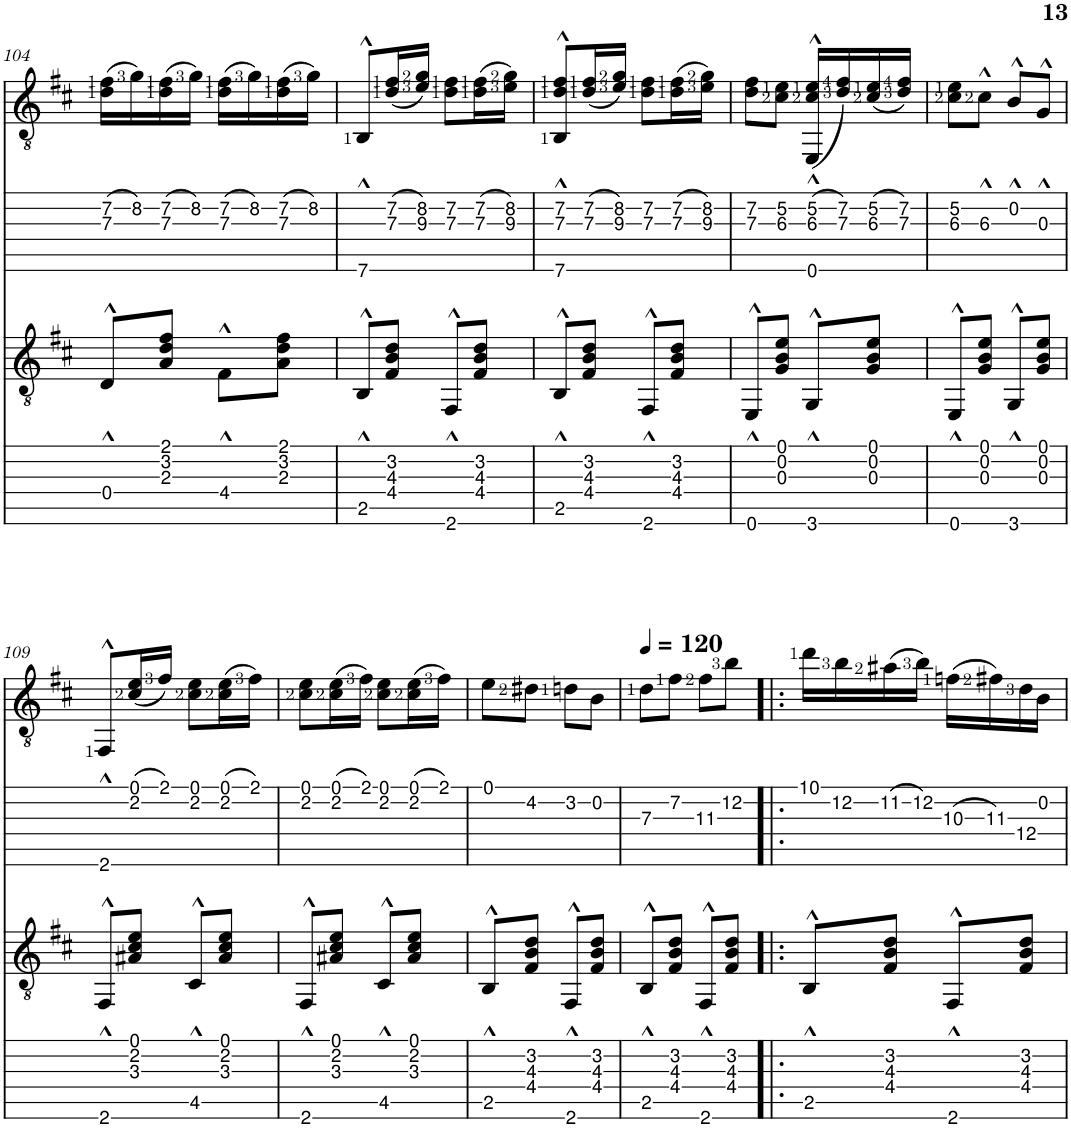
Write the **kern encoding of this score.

**kern	**kern	**kern	**kern
*part2	*part2	*part1	*part1
*staff4	*staff3	*staff2	*staff1
*I"Classical Guitar	*	*I"Classical Guitar	*
!!LO:PB:g=z
*	*clefGv2	*	*clefGv2
*k[f#c#]	*k[f#c#]	*k[f#c#]	*k[f#c#]
*	*	*b:	*b:
*M2/4	*M2/4	*M2/4	*M2/4
=104	=104	=104	=104
8D^^L	8D^^/L	16d\ 16f#\LL	(16d\ 16f#\LL
.	.	16gJ	16g\)
8A\ 8d\ 8f#\J	8A/ 8d/ 8f#/J	16d\ 16f#\L	(16d\ 16f#\
.	.	16gJJ	16g\JJ)
8F#^^L	8F#^^\L	16d\ 16f#\LL	(16d\ 16f#\LL
.	.	16gJ	16g\)
8A\ 8d\ 8f#\J	8A\ 8d\ 8f#\J	16d\ 16f#\L	(16d\ 16f#\
.	.	16gJJ	16g\JJ)
=105	=105	=105	=105
8BB^^L	8BB^^/L	8BB^^L	8BB^^/L
8F#\ 8B\ 8d\J	8F#/ 8B/ 8d/J	16d\ 16f#\L	(16d/ 16f#/L
.	.	16e\ 16g\JJ	16e/ 16g/JJ)
8FF#^^L	8FF#^^/L	8d\ 8f#\L	8d\ 8f#\L
8F#\ 8B\ 8d\J	8F#/ 8B/ 8d/J	16d\ 16f#\L	(16d\ 16f#\L
.	.	16e\ 16g\JJ	16e\ 16g\JJ)
=106	=106	=106	=106
8BB^^L	8BB^^/L	8BB^^\ 8d^^\ 8f#^^\L	8BB/^^ 8d/^^ 8f#/^^L
8F#\ 8B\ 8d\J	8F#/ 8B/ 8d/J	16d\ 16f#\L	(16d/ 16f#/L
.	.	16e\ 16g\JJ	16e/ 16g/JJ)
8FF#^^L	8FF#^^/L	8d\ 8f#\L	8d\ 8f#\L
8F#\ 8B\ 8d\J	8F#/ 8B/ 8d/J	16d\ 16f#\L	(16d\ 16f#\L
.	.	16e\ 16g\JJ	16e\ 16g\JJ)
=107	=107	=107	=107
8EE^^L	8EE^^/L	8d\ 8f#\L	8d\ 8f#\L
8G\ 8B\ 8e\J	8G/ 8B/ 8e/J	8c#\ 8e\J	8c#\ 8e\J
8GG^^L	8GG^^/L	16EE^^\ 16c#^^\ 16e^^\LL	(16EE/^^ 16c#/^^ 16e/^^LL
.	.	16d\ 16f#\J	16d/ 16f#/)
8G\ 8B\ 8e\J	8G/ 8B/ 8e/J	16c#\ 16e\L	(16c#/ 16e/
.	.	16d\ 16f#\JJ	16d/ 16f#/JJ)
=108	=108	=108	=108
8EE^^L	8EE^^/L	8c#\ 8e\L	8c#\ 8e\L
8G\ 8B\ 8e\J	8G/ 8B/ 8e/J	8c#^^J	8c#^^\J
8GG^^L	8GG^^/L	8B^^L	8B^^/L
8G\ 8B\ 8e\J	8G/ 8B/ 8e/J	8G^^J	8G^^/J
!!LO:LB:g=z
=109	=109	=109	=109
8FF#^^L	8FF#^^/L	8FF#^^L	8FF#^^/L
8A#X\ 8c#\ 8e\J	8A#X/ 8c#/ 8e/J	16c#\ 16e\L	(16c#/ 16e/L
.	.	16f#JJ	16f#/JJ)
8C#^^L	8C#^^/L	8c#\ 8e\L	8c#\ 8e\L
8A#\ 8c#\ 8e\J	8A#/ 8c#/ 8e/J	16c#\ 16e\L	(16c#\ 16e\L
.	.	16f#JJ	16f#\JJ)
=110	=110	=110	=110
8FF#^^L	8FF#^^/L	8c#\ 8e\L	8c#\ 8e\L
8A#X\ 8c#\ 8e\J	8A#X/ 8c#/ 8e/J	16c#\ 16e\L	(16c#\ 16e\L
.	.	16f#JJ	16f#\JJ)
8C#^^L	8C#^^/L	8c#\ 8e\L	8c#\ 8e\L
8A#\ 8c#\ 8e\J	8A#/ 8c#/ 8e/J	16c#\ 16e\L	(16c#\ 16e\L
.	.	16f#JJ	16f#\JJ)
=111	=111	=111	=111
8BB^^L	8BB^^/L	8eL	8e\L
8F#\ 8B\ 8d\J	8F#/ 8B/ 8d/J	8d#XJ	8d#X\J
8FF#^^L	8FF#^^/L	8dnL	8dn\L
8F#\ 8B\ 8d\J	8F#/ 8B/ 8d/J	8BJ	8B\J
=112	=112	=112	=112
*	*	*	*MM120
8BB^^L	8BB^^/L	8dL	8d\L
8F#\ 8B\ 8d\J	8F#/ 8B/ 8d/J	8f#J	8f#\J
8FF#^^L	8FF#^^/L	8f#L	8f#\L
8F#\ 8B\ 8d\J	8F#/ 8B/ 8d/J	8bJ	8b\J
=113!|:	=113!|:	=113!|:	=113!|:
8BB^^L	8BB^^/L	16ddLL	16dd\LL
.	.	16bJ	16b\
8F#\ 8B\ 8d\J	8F#/ 8B/ 8d/J	16a#XL	(16a#X\
.	.	16bJJ	16b\JJ)
8FF#^^L	8FF#^^/L	16fnLL	(16fn\LL
.	.	16f#XJ	16f#X\)
8F#\ 8B\ 8d\J	8F#/ 8B/ 8d/J	16dL	16d\
.	.	16BJJ	16B\JJ
=	=	=	=
*-	*-	*-	*-
